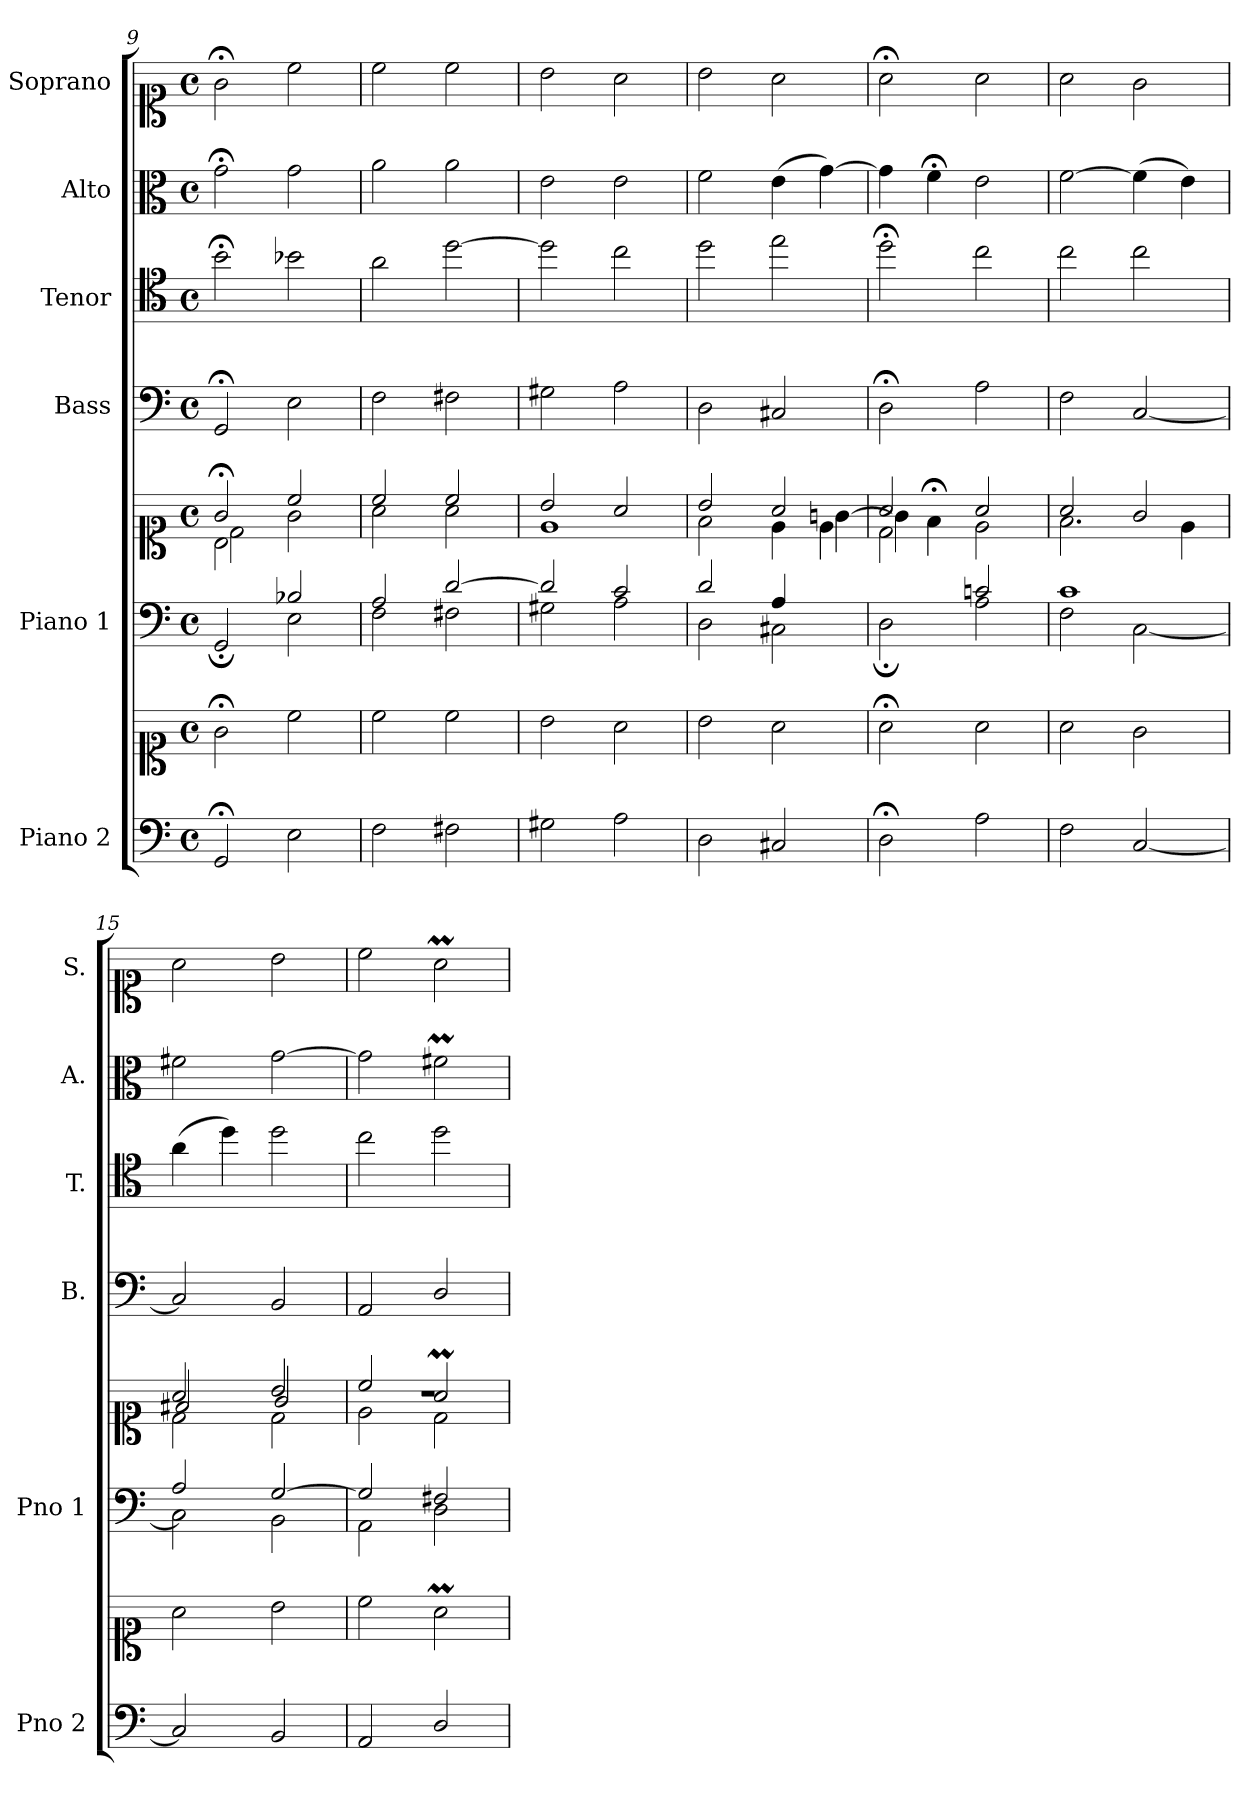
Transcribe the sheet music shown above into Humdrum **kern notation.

**kern	**kern	**kern	**kern	**kern	**kern	**kern	**kern
*part6	*part6	*part5	*part5	*part4	*part3	*part2	*part1
*staff8	*staff7	*staff6	*staff5	*staff4	*staff3	*staff2	*staff1
*I"Piano 2	*	*I"Piano 1	*	*I"Bass	*I"Tenor	*I"Alto	*I"Soprano
*I'Pno 2	*	*I'Pno 1	*	*I'B.	*I'T.	*I'A.	*I'S.
*clefF4	*clefC1	*clefF4	*clefC1	*clefF4	*clefC4	*clefC3	*clefC1
*	*	*	*	*	*ITrd7c12	*	*
*k[]	*k[]	*k[]	*k[]	*k[]	*k[]	*k[]	*k[]
*M4/4	*M4/4	*M4/4	*M4/4	*M4/4	*M4/4	*M4/4	*M4/4
*met(c)	*met(c)	*met(c)	*met(c)	*met(c)	*met(c)	*met(c)	*met(c)
=9	=9	=9	=9	=9	=9	=9	=9
*	*	*^	*^	*	*	*	*
*	*	*	*	*	*^	*	*	*	*
2GG;/	2g;<\	2ryy	2GG;/	2g;</	2B\	2d\	2GG;</	2B;<\	2g;<\	2g;<\
2E\	2cc\	2B-X/	2E\	2cc/	2ryy	2g\	2E\	2B-X\	2g\	2cc\
*	*	*	*	*	*v	*v	*	*	*	*
=10	=10	=10	=10	=10	=10	=10	=10	=10	=10
2F\	2cc\	2A/	2F\	2cc/	2a\	2F\	2A\	2a\	2cc\
2F#X\	2cc\	[>2d/	2F#X\	2cc/	2a\	2F#X\	[>2d\	2a\	2cc\
=11	=11	=11	=11	=11	=11	=11	=11	=11	=11
2G#X\	2b\	2d/]	2G#X\	2b/	1e\	2G#X\	2d\]	2e\	2b\
2A\	2a\	2c/	2A\	2a/	.	2A\	2c\	2e\	2a\
=12	=12	=12	=12	=12	=12	=12	=12	=12	=12
*	*	*	*	*	*^	*	*	*	*
2D\	2b\	2d/	2D\	2b/	2.ryy	2f\	2D\	2d\	2f\	2b\
2C#X/	2a\	4A/	2C#X\	2a/	.	4e\	2C#X/	2e\	(4e\	2a\
.	.	4ryy	.	.	4e\	[<4gn\	.	.	[4g\)	.
=13	=13	=13	=13	=13	=13	=13	=13	=13	=13	=13
2D;\	2a;<\	2ryy	2D;\	2a/	2d\	4g\]	2D;<\	2d;<\	4g\]	2a;<\
.	.	.	.	.	.	4f;<\	.	.	4f;<\	.
2A\	2a\	2cn/	2A\	2a/	2ryy	2e\	2A\	2c\	2e\	2a\
*	*	*	*	*	*v	*v	*	*	*	*
=14	=14	=14	=14	=14	=14	=14	=14	=14	=14
2F\	2a\	1c/	2F\	2a/	2.f\	2F\	2c\	[>2f\	2a\
[<2C/	2g\	.	[<2C\	2g/	.	[<2C/	2c\	(4f\]	2g\
.	.	.	.	.	4e\	.	.	4e\)	.
=15	=15	=15	=15	=15	=15	=15	=15	=15	=15
*	*	*	*	*	*^	*	*	*	*
2C/]	2a\	2A/	2C\]	2a/	2f#X/	2d\	2C/]	(4A\	2f#X\	2a\
.	.	.	.	.	.	.	.	4d\)	.	.
2BB/	2b\	[>2G/	2BB\	2b/	2g/	2d\	2BB/	2d\	[>2g\	2b\
=16	=16	=16	=16	=16	=16	=16	=16	=16	=16	=16
2AA/	2cc\	2G/]	2AA\	2cc/	2e\	1r	2AA/	2c\	2g\]	2cc\
2D/	2aM\	2F#X/	2D\	2aM/	2d\	.	2D/	2d\	2f#Xm\	2aM\
*	*	*v	*v	*	*	*	*	*	*	*
*	*	*	*v	*v	*v	*	*	*	*
=	=	=	=	=	=	=	=
*-	*-	*-	*-	*-	*-	*-	*-
